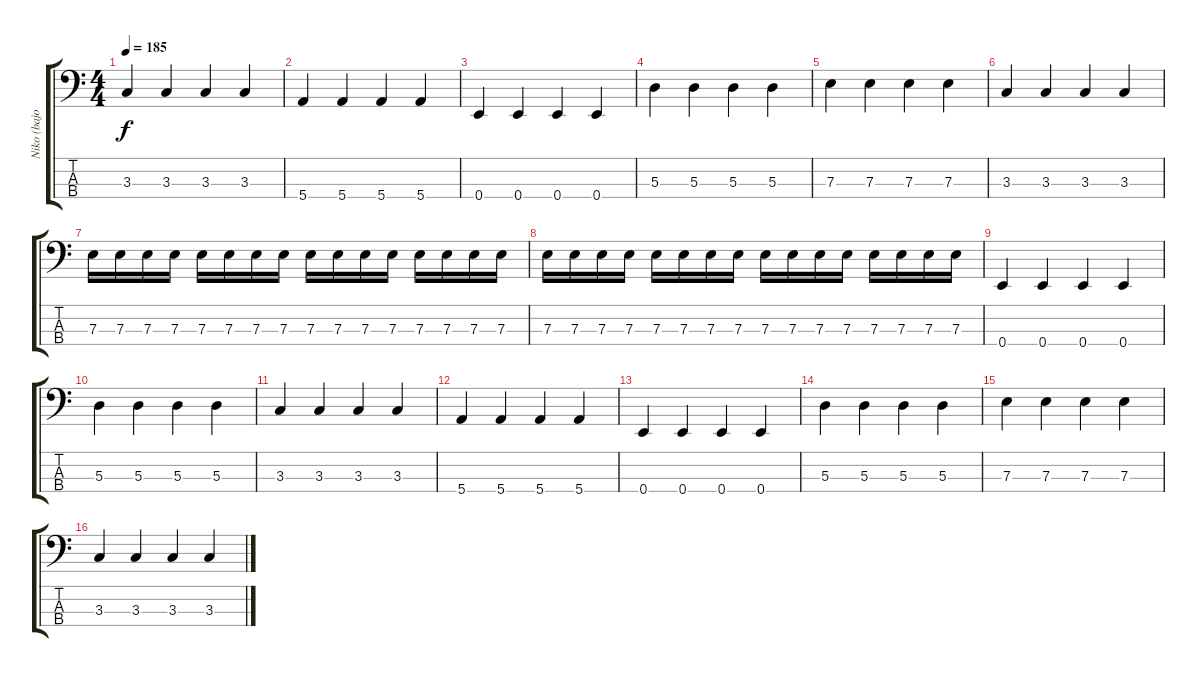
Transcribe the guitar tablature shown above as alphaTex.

\track ("Niko (bajo)" "Niko (bajo") {instrument electricbassfinger}
\staff {score tabs}
\tuning (G2 D2 A1 E1) {hide}
\ts (4 4)
\tempo 185
\clef f4
\ks c
3.3.4{dy f} 3.3.4 3.3.4 3.3.4 |
5.4.4 5.4.4 5.4.4 5.4.4 |
0.4.4 0.4.4 0.4.4 0.4.4 |
5.3.4 5.3.4 5.3.4 5.3.4 |
7.3.4 7.3.4 7.3.4 7.3.4 |
3.3.4 3.3.4 3.3.4 3.3.4 |
7.3.16 7.3.16 7.3.16 7.3.16 7.3.16 7.3.16 7.3.16 7.3.16 7.3.16 7.3.16 7.3.16 7.3.16 7.3.16 7.3.16 7.3.16 7.3.16 |
7.3.16 7.3.16 7.3.16 7.3.16 7.3.16 7.3.16 7.3.16 7.3.16 7.3.16 7.3.16 7.3.16 7.3.16 7.3.16 7.3.16 7.3.16 7.3.16 |
0.4.4 0.4.4 0.4.4 0.4.4 |
5.3.4 5.3.4 5.3.4 5.3.4 |
3.3.4 3.3.4 3.3.4 3.3.4 |
5.4.4 5.4.4 5.4.4 5.4.4 |
0.4.4 0.4.4 0.4.4 0.4.4 |
5.3.4 5.3.4 5.3.4 5.3.4 |
7.3.4 7.3.4 7.3.4 7.3.4 |
3.3.4 3.3.4 3.3.4 3.3.4
